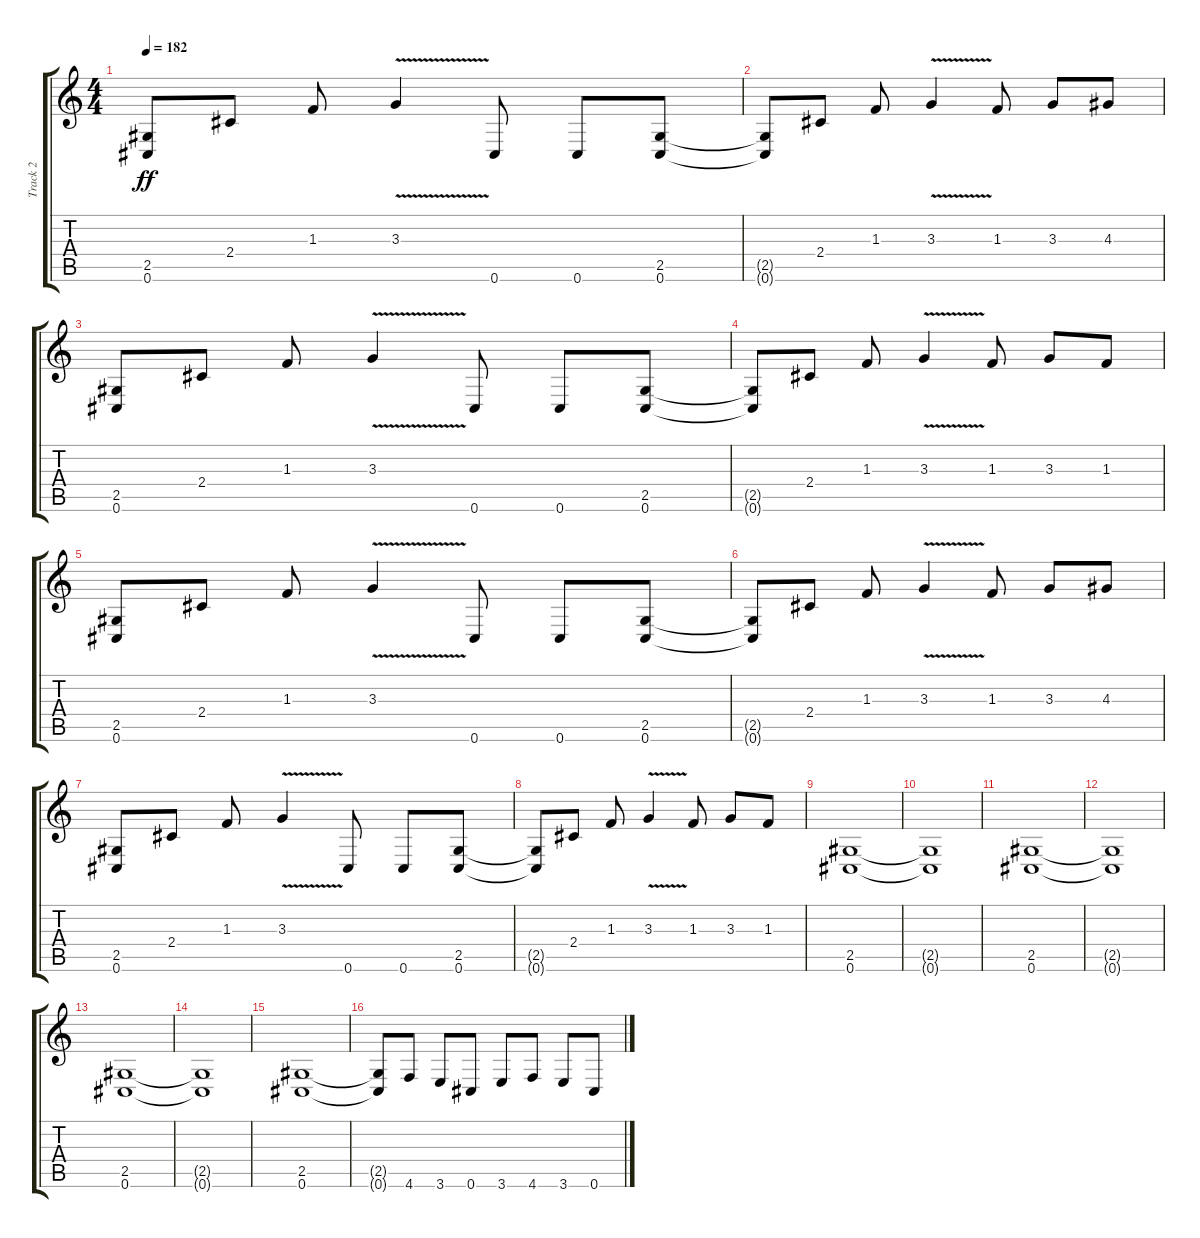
\track ("Track 2" "Track 2") {instrument distortionguitar}
\staff {score tabs}
\tuning (Db4 Ab3 E3 B2 Gb2 Db2) {hide}
\ts (4 4)
\tempo 182
\clef g2
\ks c
(2.5 0.6).8{dy ff} 2.4.8 1.3.8 3.3{v}.4 0.6.8 0.6.8 (2.5 0.6).8 |
(2.5{t} 0.6{t}).8 2.4.8 1.3.8 3.3{v}.4 1.3.8 3.3.8 4.3.8 |
(2.5 0.6).8 2.4.8 1.3.8 3.3{v}.4 0.6.8 0.6.8 (2.5 0.6).8 |
(2.5{t} 0.6{t}).8 2.4.8 1.3.8 3.3{v}.4 1.3.8 3.3.8 1.3.8 |
(2.5 0.6).8 2.4.8 1.3.8 3.3{v}.4 0.6.8 0.6.8 (2.5 0.6).8 |
(2.5{t} 0.6{t}).8 2.4.8 1.3.8 3.3{v}.4 1.3.8 3.3.8 4.3.8 |
(2.5 0.6).8 2.4.8 1.3.8 3.3{v}.4 0.6.8 0.6.8 (2.5 0.6).8 |
(2.5{t} 0.6{t}).8 2.4.8 1.3.8 3.3{v}.4 1.3.8 3.3.8 1.3.8 |
(2.5 0.6).1 |
(2.5{t} 0.6{t}).1 |
(2.5 0.6).1 |
(2.5{t} 0.6{t}).1 |
(2.5 0.6).1 |
(2.5{t} 0.6{t}).1 |
(2.5 0.6).1 |
(2.5{t} 0.6{t}).8 4.6.8 3.6.8 0.6.8 3.6.8 4.6.8 3.6.8 0.6.8
